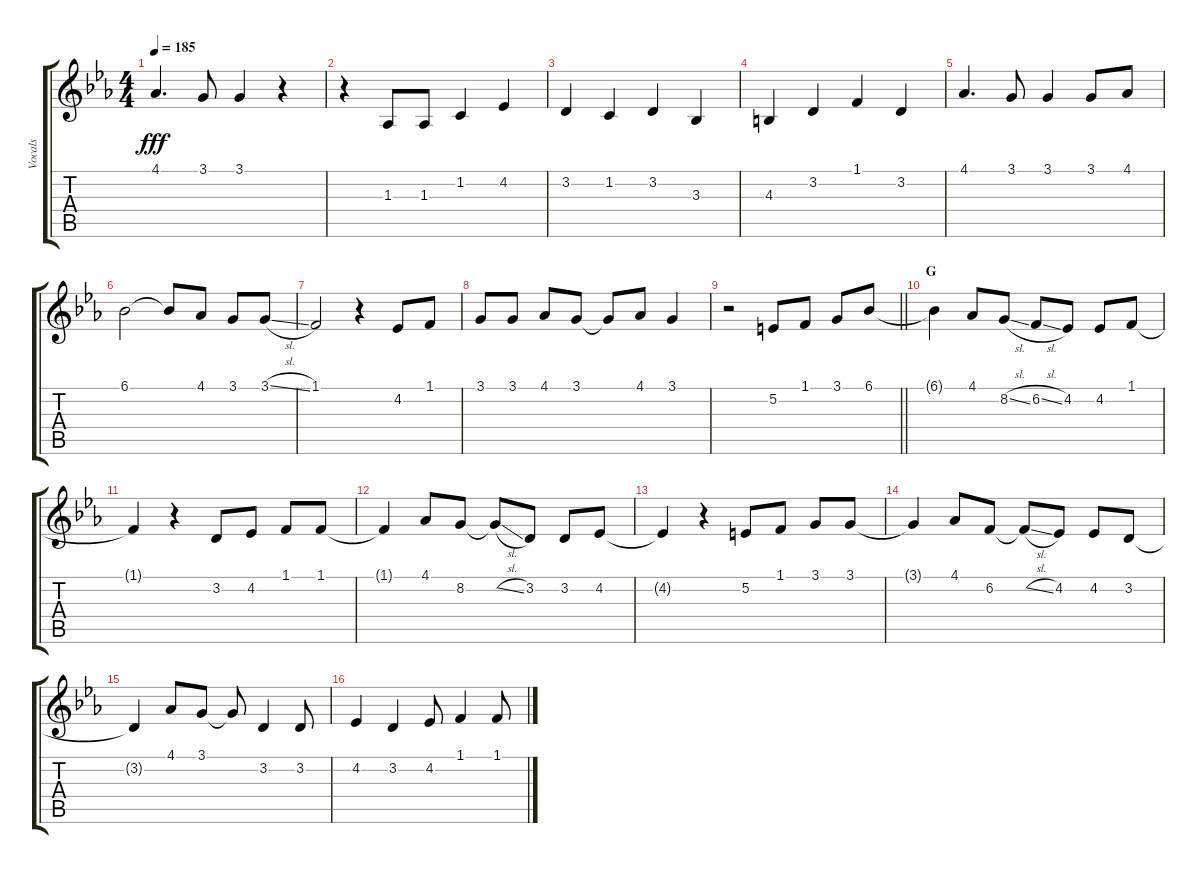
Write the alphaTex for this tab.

\track ("Vocals" "Vocals") {instrument voiceoohs}
\staff {score tabs}
\tuning (E4 B3 G3 D3 A2 E2) {hide}
\ts (4 4)
\tempo 185
\clef g2
\ks eb
4.1.4{d dy fff} 3.1.8 3.1.4 r.4 |
r.4 1.3.8 1.3.8 1.2.4 4.2.4 |
3.2.4 1.2.4 3.2.4 3.3.4 |
4.3.4 3.2.4 1.1.4 3.2.4 |
4.1.4{d} 3.1.8 3.1.4 3.1.8 4.1.8 |
6.1.2 6.1{t}.8 4.1.8 3.1.8 3.1{sl}.8 |
1.1.2 r.4 4.2.8 1.1.8 |
3.1.8 3.1.8 4.1.8 3.1.8 3.1{t}.8 4.1.8 3.1.4 |
\barLineRight lightlight
r.2 5.2.8 1.1.8 3.1.8 6.1.8 |
\section ("" "G")
6.1{t}.4 4.1.8 8.2{sl}.8 6.2{sl}.8 4.2.8 4.2.8 1.1.8 |
1.1{t}.4 r.4 3.2.8 4.2.8 1.1.8 1.1.8 |
1.1{t}.4 4.1.8 8.2.8 8.2{sl t}.8 3.2.8 3.2.8 4.2.8 |
4.2{t}.4 r.4 5.2.8 1.1.8 3.1.8 3.1.8 |
3.1{t}.4 4.1.8 6.2.8 6.2{sl t}.8 4.2.8 4.2.8 3.2.8 |
3.2{t}.4 4.1.8 3.1.8 3.1{t}.8 3.2.4 3.2.8 |
4.2.4 3.2.4 4.2.8 1.1.4 1.1.8
